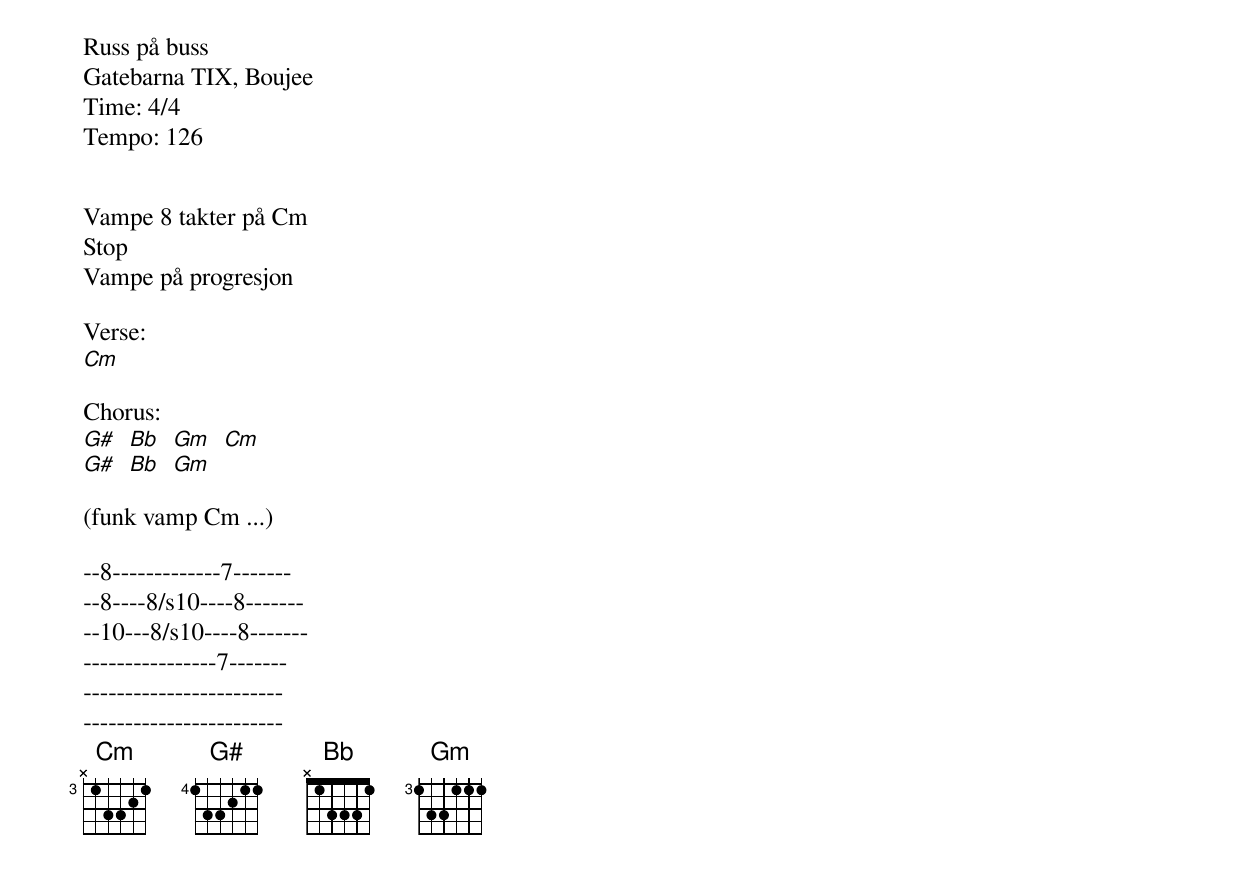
Russ på buss
Gatebarna TIX, Boujee
Time: 4/4
Tempo: 126


Vampe 8 takter på Cm
Stop
Vampe på progresjon

Verse:
[Cm]

Chorus:
[G#]  [Bb]  [Gm]  [Cm]
[G#]  [Bb]  [Gm]

(funk vamp Cm ...)

--8-------------7-------
--8----8/s10----8-------
--10---8/s10----8-------
----------------7-------
------------------------
------------------------
